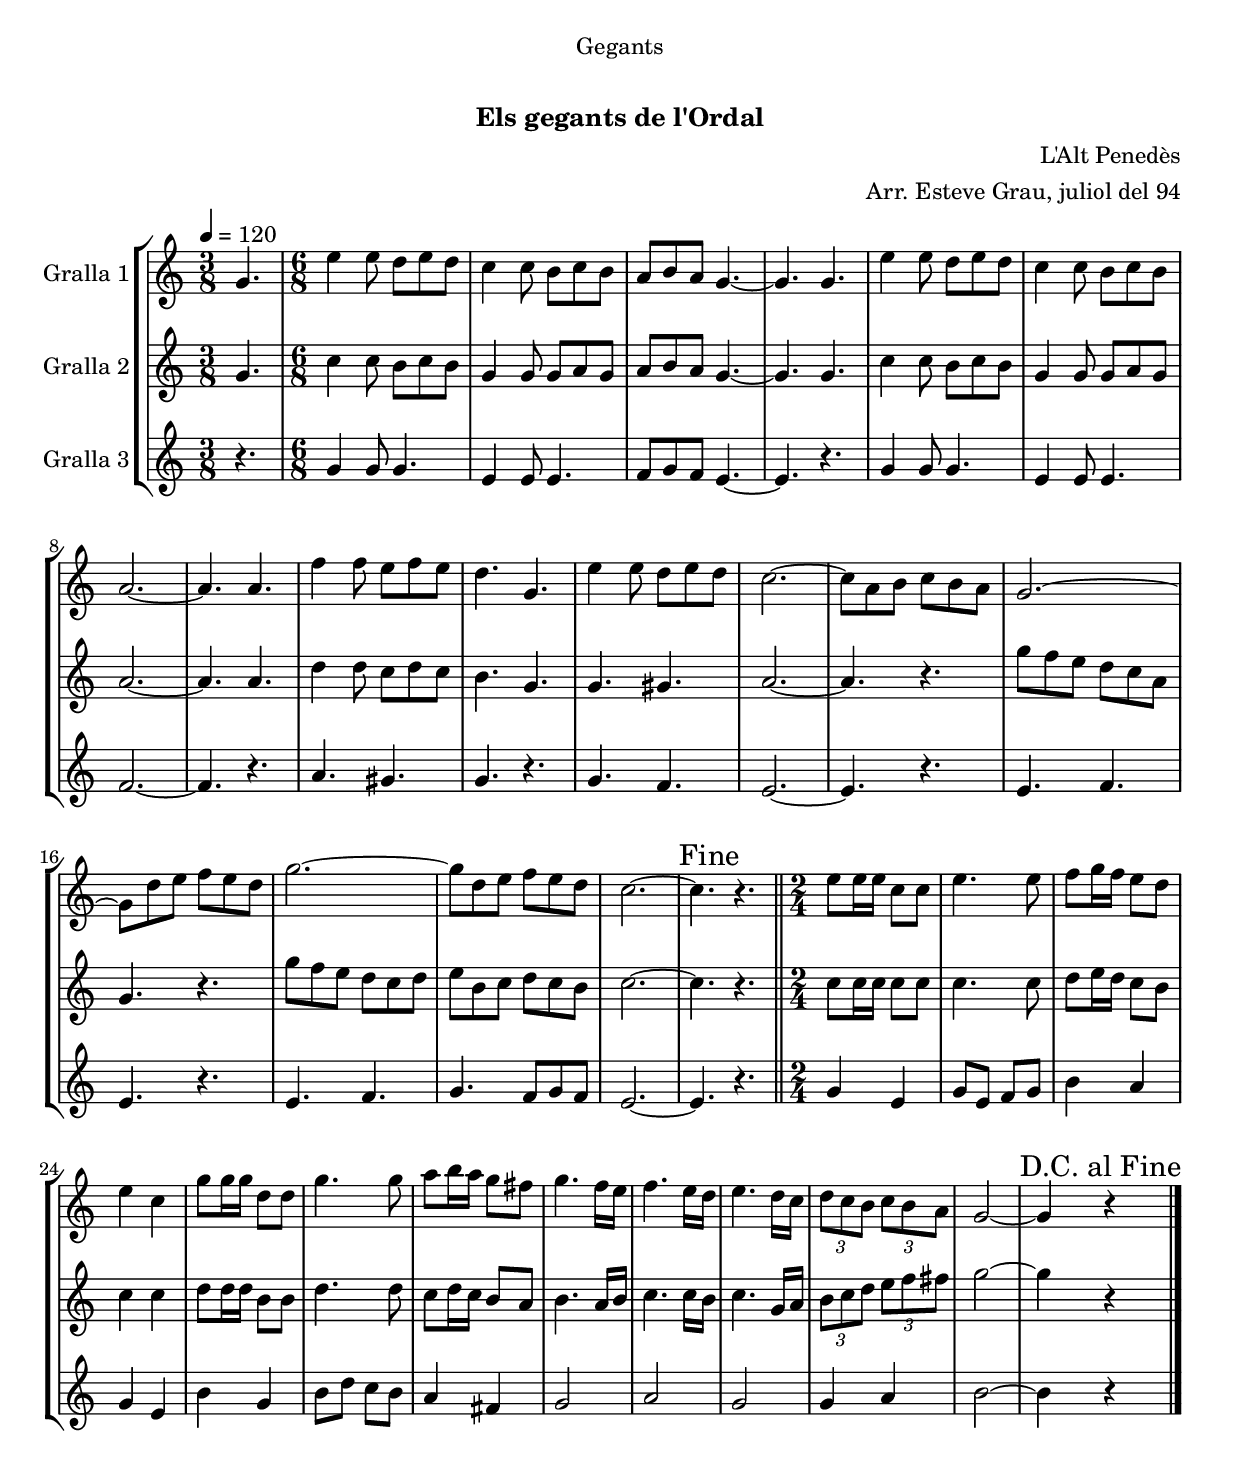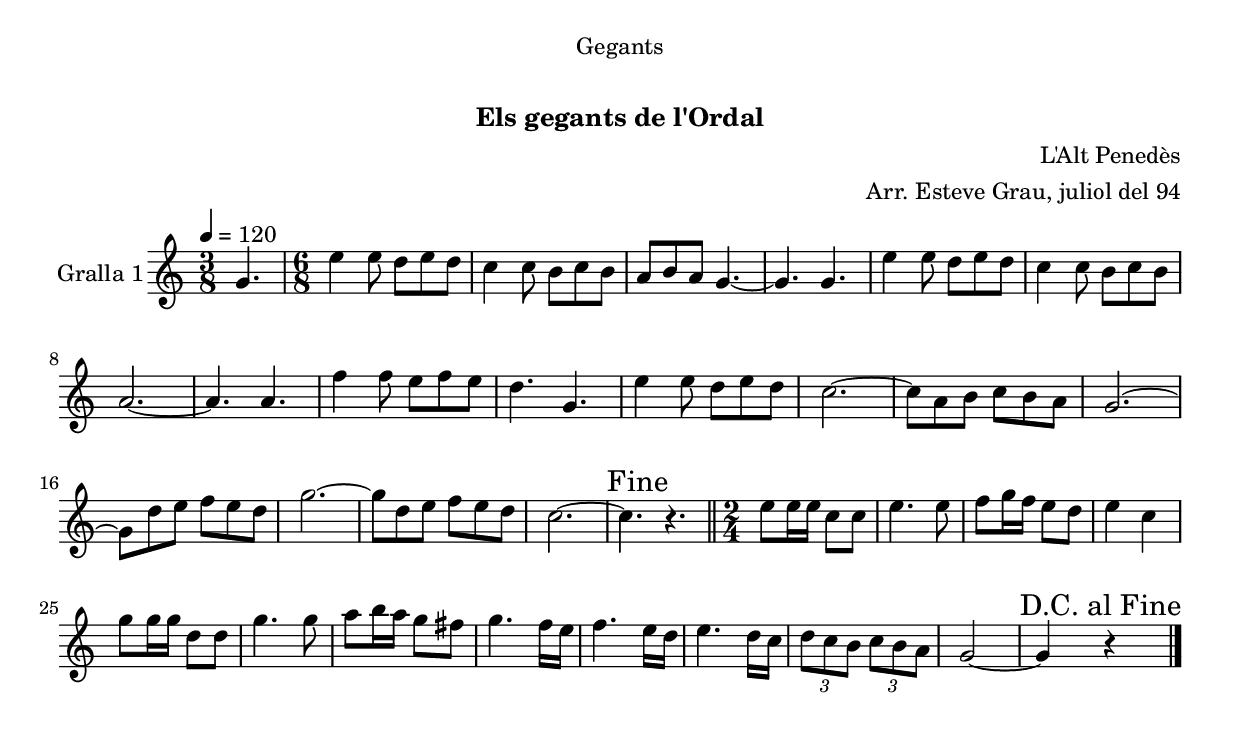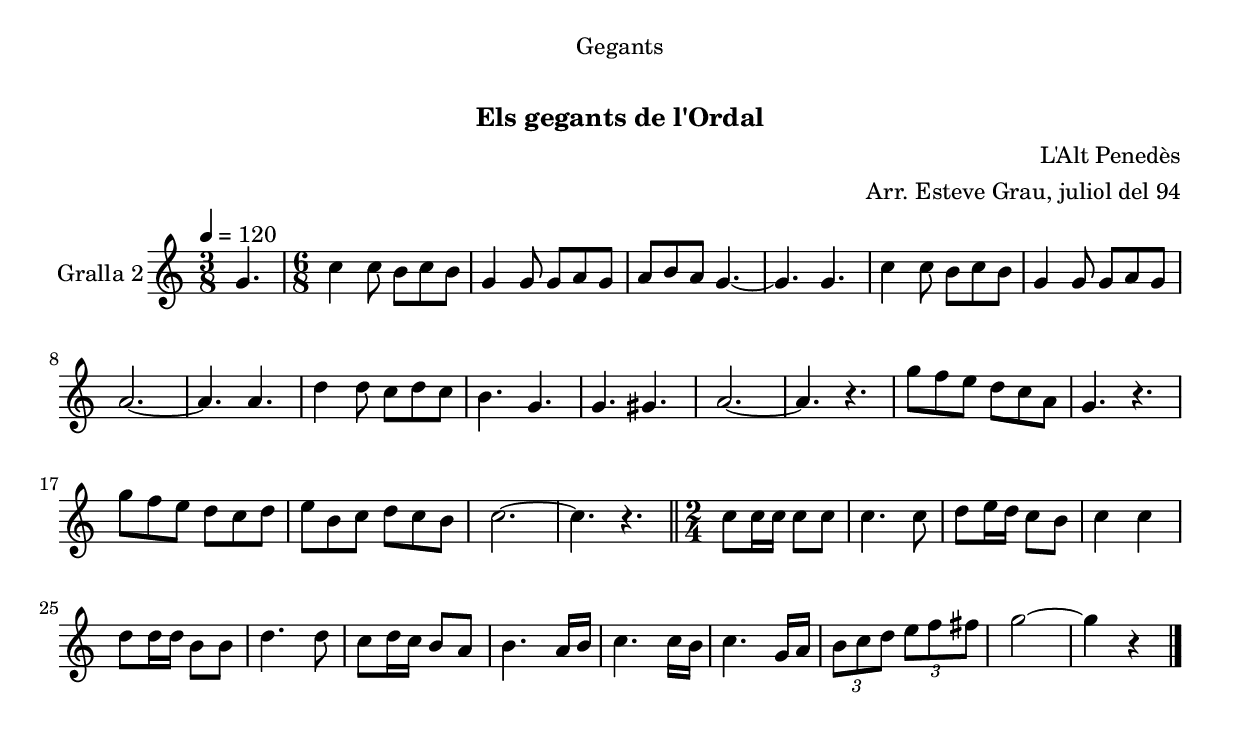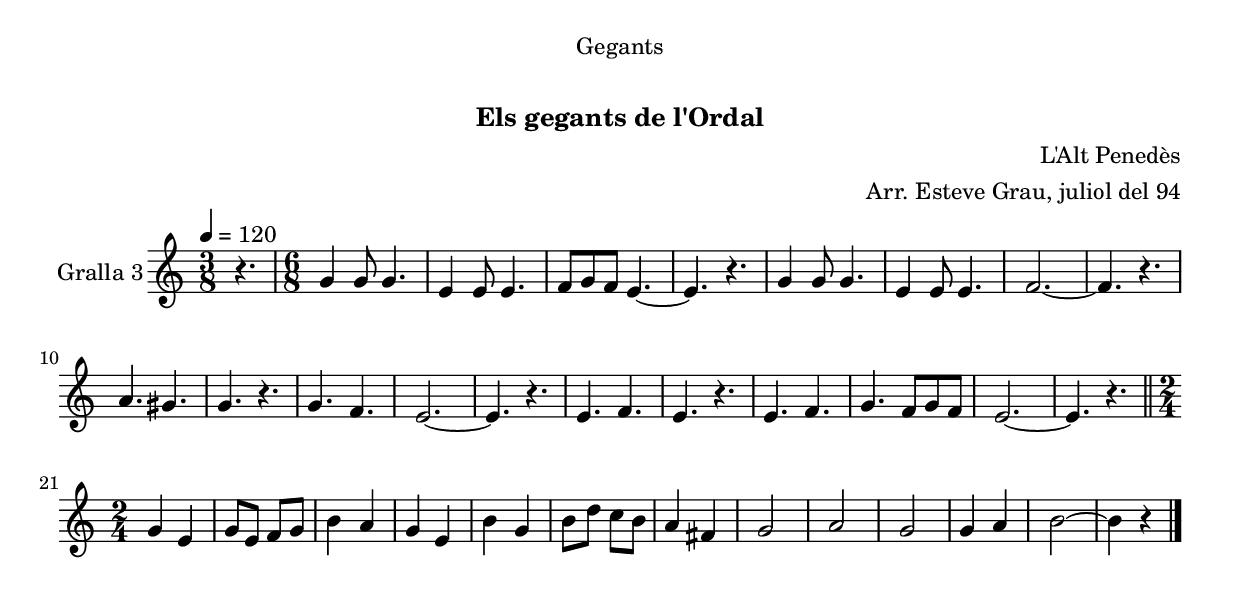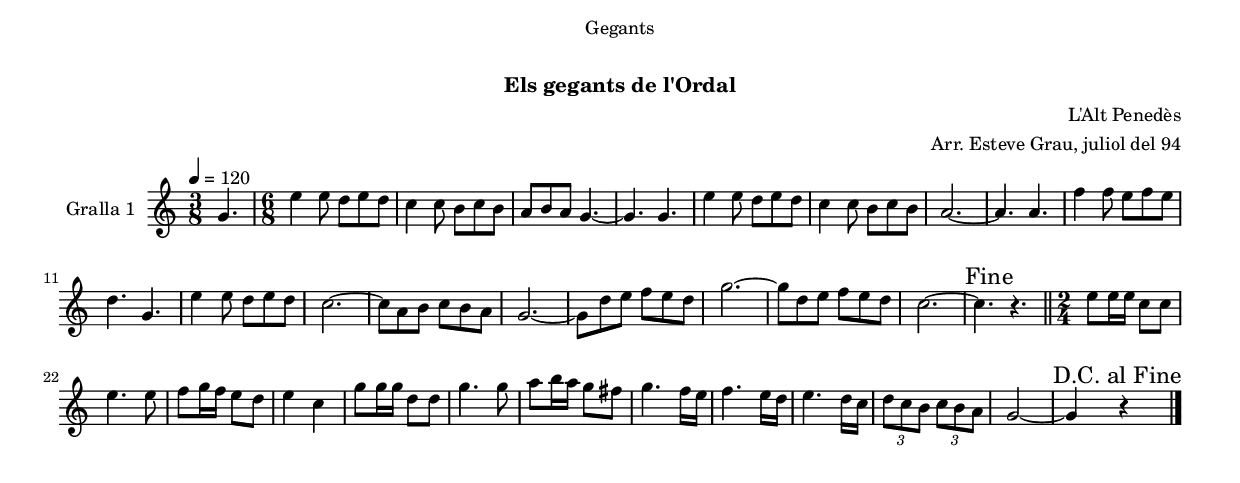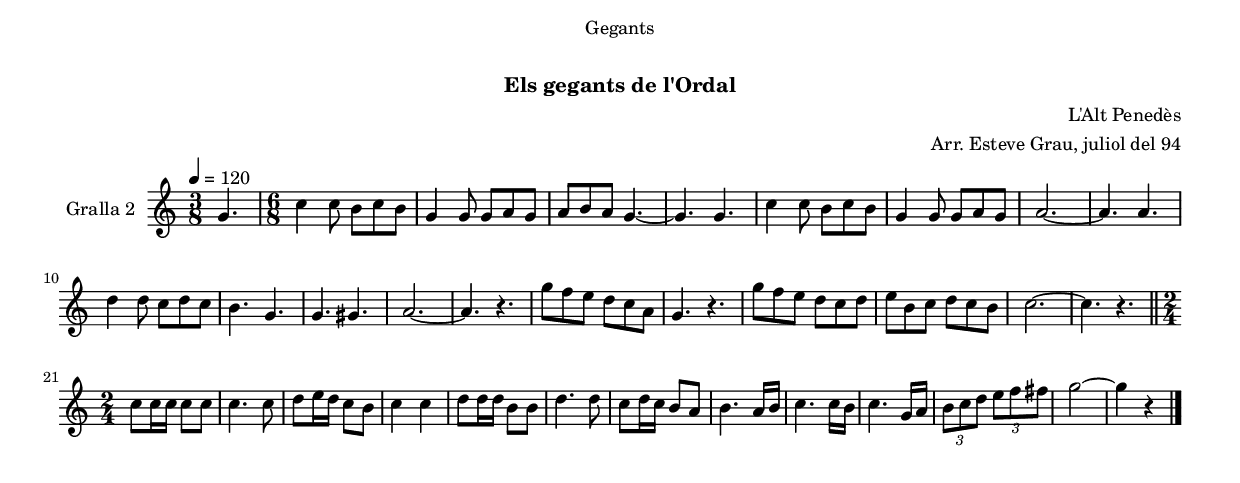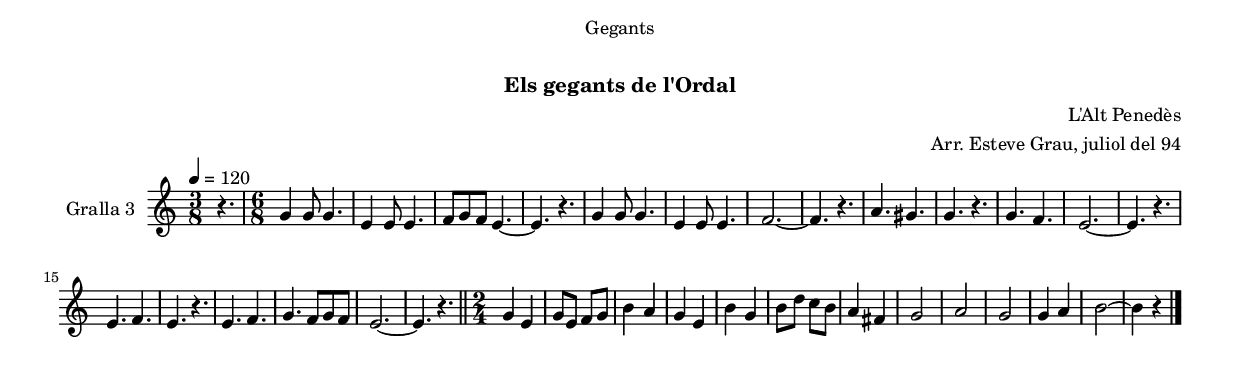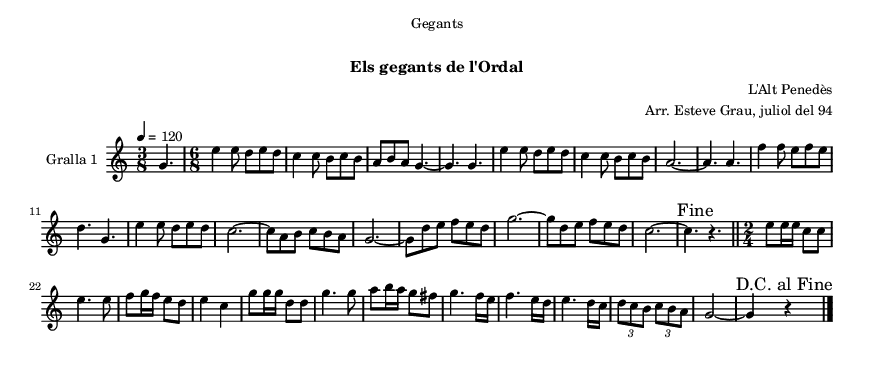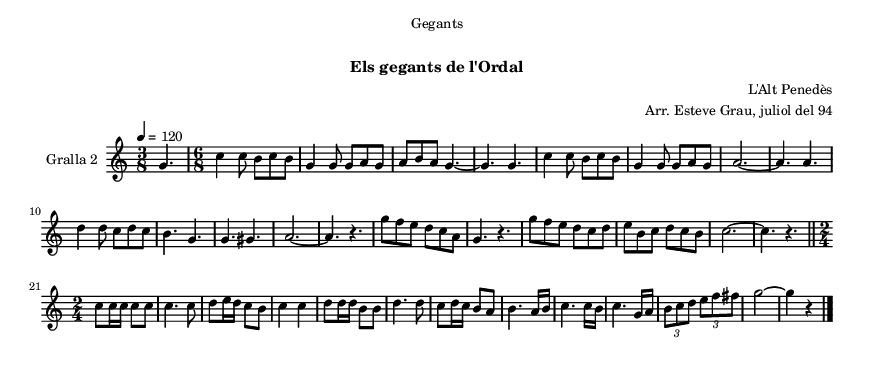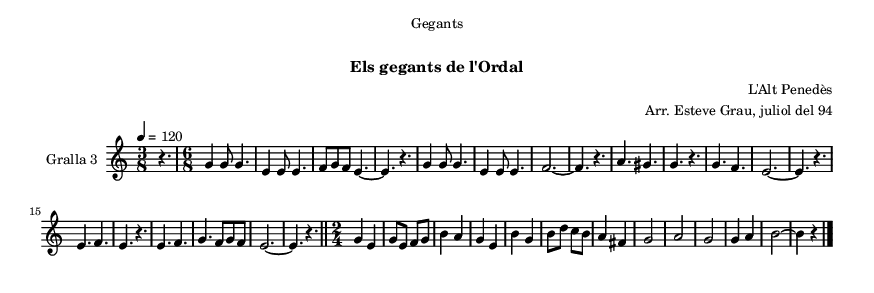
\version "2.16.0"

\header {
  dedication="Gegants"
  title="      "
  subtitle="Els gegants de l'Ordal"
  subsubtitle=""
  poet=""
  meter=""
  piece=""
  composer="L'Alt Penedès"
  arranger="Arr. Esteve Grau, juliol del 94"
  opus=""
  instrument=""
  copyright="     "
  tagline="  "
}

liniaroAa =
\relative g'
{
  \tempo 4=120
  \clef treble
  \key c \major
  \time 3/8
  g4.  |
  \time 6/8   e'4 e8 d e d  |
  c4 c8 b c b  |
  a8 b a g4. ~  |
  %05
  g4. g  |
  e'4 e8 d e d  |
  c4 c8 b c b  |
  a2. ~  |
  a4. a  |
  %10
  f'4 f8 e f e  |
  d4. g,  |
  e'4 e8 d e d  |
  c2. ~  |
  c8 a b c b a  |
  %15
  g2. ~  |
  g8 d' e f e d  |
  g2. ~  |
  g8 d e f e d  |
  c2. ~  |
  %20
  \mark "Fine" c4. r  \bar "||"
  \time 2/4   e8 e16 e c8 c  |
  e4. e8  |
  f8 g16 f e8 d  |
  e4 c  |
  %25
  g'8 g16 g d8 d  |
  g4. g8  |
  a8 b16 a g8 fis  |
  g4. f16 e  |
  f4. e16 d  |
  %30
  e4. d16 c  |
  \times 2/3 { d8 c b } \times 2/3 { c b a }  |
  g2 ~  |
  \mark "D.C. al Fine" g4 r  \bar "|."
}

liniaroAb =
\relative g'
{
  \tempo 4=120
  \clef treble
  \key c \major
  \time 3/8
  g4.  |
  \time 6/8   c4 c8 b c b  |
  g4 g8 g a g  |
  a8 b a g4. ~  |
  %05
  g4. g  |
  c4 c8 b c b  |
  g4 g8 g a g  |
  a2. ~  |
  a4. a  |
  %10
  d4 d8 c d c  |
  b4. g  |
  g4. gis  |
  a2. ~  |
  a4. r  |
  %15
  g'8 f e d c a  |
  g4. r  |
  g'8 f e d c d  |
  e8 b c d c b  |
  c2. ~  |
  %20
  c4. r  \bar "||"
  \time 2/4   c8 c16 c c8 c  |
  c4. c8  |
  d8 e16 d c8 b  |
  c4 c  |
  %25
  d8 d16 d b8 b  |
  d4. d8  |
  c8 d16 c b8 a  |
  b4. a16 b  |
  c4. c16 b  |
  %30
  c4. g16 a  |
  \times 2/3 { b8 c d } \times 2/3 { e f fis }  |
  g2 ~  |
  g4 r  \bar "|."
}

liniaroAc =
\relative g'
{
  \tempo 4=120
  \clef treble
  \key c \major
  \time 3/8
  r4.  |
  \time 6/8   g4 g8 g4.  |
  e4 e8 e4.  |
  f8 g f e4. ~  |
  %05
  e4. r  |
  g4 g8 g4.  |
  e4 e8 e4.  |
  f2. ~  |
  f4. r  |
  %10
  a4. gis  |
  g4. r  |
  g4. f  |
  e2. ~  |
  e4. r  |
  %15
  e4. f  |
  e4. r  |
  e4. f  |
  g4. f8 g f  |
  e2. ~  |
  %20
  e4. r  \bar "||"
  \time 2/4   g4 e  |
  g8 e f g  |
  b4 a  |
  g4 e  |
  %25
  b'4 g  |
  b8 d c b  |
  a4 fis  |
  g2  |
  a2  |
  %30
  g2  |
  g4 a  |
  b2 ~  |
  b4 r  \bar "|."
}

\book {

\paper {
  print-page-number = false
  #(set-paper-size "a4")
  #(layout-set-staff-size 20)
}

\bookpart {
  \score {
    \new StaffGroup {
      \override Score.RehearsalMark #'self-alignment-X = #LEFT
      <<
        \new Staff \with {instrumentName = #"Gralla 1" } \liniaroAa
        \new Staff \with {instrumentName = #"Gralla 2" } \liniaroAb
        \new Staff \with {instrumentName = #"Gralla 3" } \liniaroAc
      >>
    }
    \layout {}
  }\score { \unfoldRepeats
    \new StaffGroup {
      \override Score.RehearsalMark #'self-alignment-X = #LEFT
      <<
        \new Staff \with {instrumentName = #"Gralla 1" } \liniaroAa
        \new Staff \with {instrumentName = #"Gralla 2" } \liniaroAb
        \new Staff \with {instrumentName = #"Gralla 3" } \liniaroAc
      >>
    }
    \midi {}
  }
}

\bookpart {
  \header {}
  \score {
    \new StaffGroup {
      \override Score.RehearsalMark #'self-alignment-X = #LEFT
      <<
        \new Staff \with {instrumentName = #"Gralla 1" } \liniaroAa
      >>
    }
    \layout {}
  }\score { \unfoldRepeats
    \new StaffGroup {
      \override Score.RehearsalMark #'self-alignment-X = #LEFT
      <<
        \new Staff \with {instrumentName = #"Gralla 1" } \liniaroAa
      >>
    }
    \midi {}
  }
}

\bookpart {
  \header {}
  \score {
    \new StaffGroup {
      \override Score.RehearsalMark #'self-alignment-X = #LEFT
      <<
        \new Staff \with {instrumentName = #"Gralla 2" } \liniaroAb
      >>
    }
    \layout {}
  }\score { \unfoldRepeats
    \new StaffGroup {
      \override Score.RehearsalMark #'self-alignment-X = #LEFT
      <<
        \new Staff \with {instrumentName = #"Gralla 2" } \liniaroAb
      >>
    }
    \midi {}
  }
}

\bookpart {
  \header {}
  \score {
    \new StaffGroup {
      \override Score.RehearsalMark #'self-alignment-X = #LEFT
      <<
        \new Staff \with {instrumentName = #"Gralla 3" } \liniaroAc
      >>
    }
    \layout {}
  }\score { \unfoldRepeats
    \new StaffGroup {
      \override Score.RehearsalMark #'self-alignment-X = #LEFT
      <<
        \new Staff \with {instrumentName = #"Gralla 3" } \liniaroAc
      >>
    }
    \midi {}
  }
}

}

\book {

\paper {
  print-page-number = false
  #(set-paper-size "a5landscape")
  #(layout-set-staff-size 16)
}

\bookpart {
  \header {}
  \score {
    \new StaffGroup {
      \override Score.RehearsalMark #'self-alignment-X = #LEFT
      <<
        \new Staff \with {instrumentName = #"Gralla 1" } \liniaroAa
      >>
    }
    \layout {}
  }
}

\bookpart {
  \header {}
  \score {
    \new StaffGroup {
      \override Score.RehearsalMark #'self-alignment-X = #LEFT
      <<
        \new Staff \with {instrumentName = #"Gralla 2" } \liniaroAb
      >>
    }
    \layout {}
  }
}

\bookpart {
  \header {}
  \score {
    \new StaffGroup {
      \override Score.RehearsalMark #'self-alignment-X = #LEFT
      <<
        \new Staff \with {instrumentName = #"Gralla 3" } \liniaroAc
      >>
    }
    \layout {}
  }
}

}

\book {

\paper {
  print-page-number = false
  #(set-paper-size "a6landscape")
  #(layout-set-staff-size 12)
}

\bookpart {
  \header {}
  \score {
    \new StaffGroup {
      \override Score.RehearsalMark #'self-alignment-X = #LEFT
      <<
        \new Staff \with {instrumentName = #"Gralla 1" } \liniaroAa
      >>
    }
    \layout {}
  }
}

\bookpart {
  \header {}
  \score {
    \new StaffGroup {
      \override Score.RehearsalMark #'self-alignment-X = #LEFT
      <<
        \new Staff \with {instrumentName = #"Gralla 2" } \liniaroAb
      >>
    }
    \layout {}
  }
}

\bookpart {
  \header {}
  \score {
    \new StaffGroup {
      \override Score.RehearsalMark #'self-alignment-X = #LEFT
      <<
        \new Staff \with {instrumentName = #"Gralla 3" } \liniaroAc
      >>
    }
    \layout {}
  }
}

}

